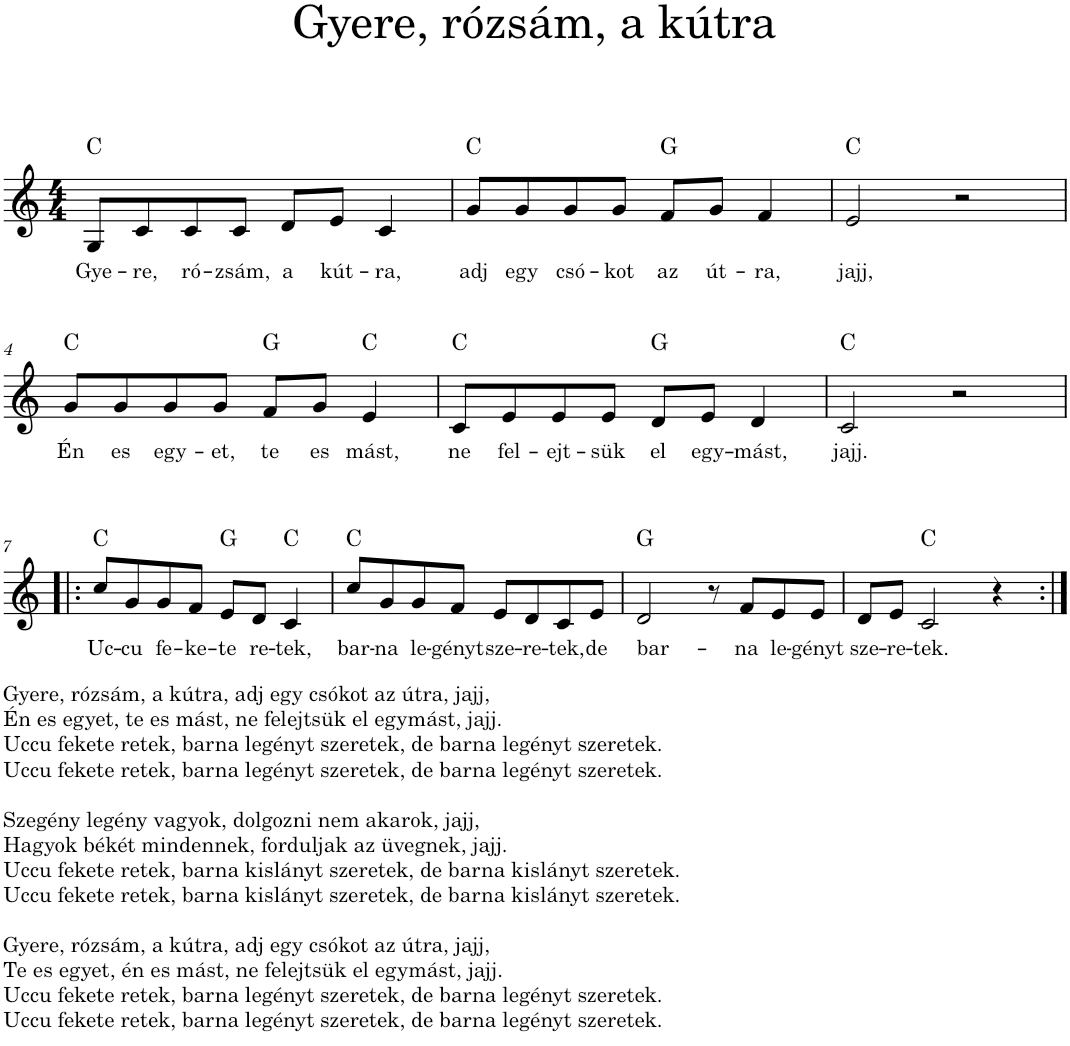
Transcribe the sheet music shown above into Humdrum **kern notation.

**kern	**text	**harte
*part1	*part1	*part1
*staff1	*staff1	*
*I"Piano	*	*
*I'Pno.	*	*
*clefG2	*	*
*k[]	*	*
*M4/4	*	*
=1	=1	=1
!	!LO:LY:b	!
8G/L	Gye-	C:maj
!	!LO:LY:b	!
8c/	-re,	.
!	!LO:LY:b	!
8c/	ró-	.
!	!LO:LY:b	!
8c/J	-zsám,	.
!	!LO:LY:b	!
8d/L	a	.
!	!LO:LY:b	!
8e/J	kút-	.
!	!LO:LY:b	!
4c/	-ra,	.
=2	=2	=2
!	!LO:LY:b	!
8g/L	adj	C:maj
!	!LO:LY:b	!
8g/	egy	.
!	!LO:LY:b	!
8g/	csó-	.
!	!LO:LY:b	!
8g/J	-kot	.
!	!LO:LY:b	!
8f/L	az	G:maj
!	!LO:LY:b	!
8g/J	út-	.
!	!LO:LY:b	!
4f/	-ra,	.
=3	=3	=3
!	!LO:LY:b	!
2e/	jajj,	C:maj
2r	.	.
!!LO:LB:g=z
=4	=4	=4
!	!LO:LY:b	!
8g/L	Én	C:maj
!	!LO:LY:b	!
8g/	es	.
!	!LO:LY:b	!
8g/	egy-	.
!	!LO:LY:b	!
8g/J	-et,	.
!	!LO:LY:b	!
8f/L	te	G:maj
!	!LO:LY:b	!
8g/J	es	.
!	!LO:LY:b	!
4e/	mást,	C:maj
=5	=5	=5
!	!LO:LY:b	!
8c/L	ne	C:maj
!	!LO:LY:b	!
8e/	fel-	.
!	!LO:LY:b	!
8e/	-ejt-	.
!	!LO:LY:b	!
8e/J	-sük	.
!	!LO:LY:b	!
8d/L	el	G:maj
!	!LO:LY:b	!
8e/J	egy-	.
!	!LO:LY:b	!
4d/	-mást,	.
=6	=6	=6
!	!LO:LY:b	!
2c/	jajj.	C:maj
2r	.	.
!!LO:LB:g=z
=7!|:	=7!|:	=7!|:
!LO:TX:b:t=Gyere, rózsám, a kútra, adj egy csókot az útra, jajj,	!	!
!LO:TX:b:t=Én es egyet, te es mást, ne felejtsük el egymást, jajj.	!	!
!LO:TX:b:t=Uccu fekete retek, barna legényt szeretek, de barna legényt szeretek.	!	!
!LO:TX:b:t=Uccu fekete retek, barna legényt szeretek, de barna legényt szeretek.	!	!
!LO:TX:b:t=Szegény legény vagyok, dolgozni nem akarok, jajj,	!	!
!LO:TX:b:t=Hagyok békét mindennek, forduljak az üvegnek, jajj.	!	!
!LO:TX:b:t=Uccu fekete retek, barna kislányt szeretek, de barna kislányt szeretek.	!	!
!LO:TX:b:t=Uccu fekete retek, barna kislányt szeretek, de barna kislányt szeretek.	!	!
!LO:TX:b:t=Gyere, rózsám, a kútra, adj egy csókot az útra, jajj,	!	!
!LO:TX:b:t=Te es egyet, én es mást, ne felejtsük el egymást, jajj.	!	!
!LO:TX:b:t=Uccu fekete retek, barna legényt szeretek, de barna legényt szeretek.	!	!
!LO:TX:b:t=Uccu fekete retek, barna legényt szeretek, de barna legényt szeretek.	!	!
!	!LO:LY:b	!
8cc/L	Uc-	C:maj
!	!LO:LY:b	!
8g/	-cu	.
!	!LO:LY:b	!
8g/	fe-	.
!	!LO:LY:b	!
8f/J	-ke-	.
!	!LO:LY:b	!
8e/L	-te	G:maj
!	!LO:LY:b	!
8d/J	re-	.
!	!LO:LY:b	!
4c/	-tek,	C:maj
=8	=8	=8
!	!LO:LY:b	!
8cc/L	bar-	C:maj
!	!LO:LY:b	!
8g/	-na	.
!	!LO:LY:b	!
8g/	le-	.
!	!LO:LY:b	!
8f/J	-gényt	.
!	!LO:LY:b	!
8e/L	sze-	.
!	!LO:LY:b	!
8d/	-re-	.
!	!LO:LY:b	!
8c/	-tek,	.
!	!LO:LY:b	!
8e/J	de	.
=9	=9	=9
!	!LO:LY:b	!
2d/	bar-	G:maj
8r	.	.
!	!LO:LY:b	!
8f/L	-na	.
!	!LO:LY:b	!
8e/	le-	.
!	!LO:LY:b	!
8e/J	-gényt	.
=10	=10	=10
!	!LO:LY:b	!
8d/L	sze-	.
!	!LO:LY:b	!
8e/J	-re-	.
!	!LO:LY:b	!
2c/	-tek.	C:maj
4r	.	.
=:|!	=:|!	=:|!
*-	*-	*-
